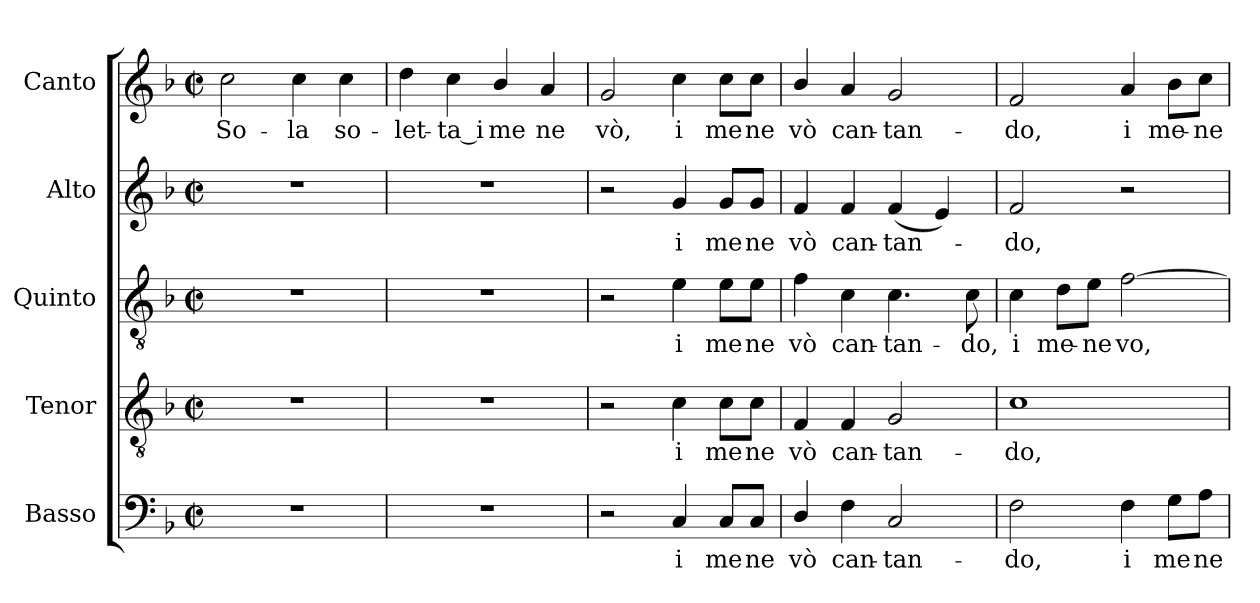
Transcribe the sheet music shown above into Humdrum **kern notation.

**kern	**text	**kern	**text	**kern	**text	**kern	**text	**kern	**text
*part5	*part5	*part4	*part4	*part3	*part3	*part2	*part2	*part1	*part1
*staff5	*staff5	*staff4	*staff4	*staff3	*staff3	*staff2	*staff2	*staff1	*staff1
*I"Basso	*	*I"Tenor	*	*I"Quinto	*	*I"Alto	*	*I"Canto	*
*I'B.	*	*I'T.	*	*I'T.	*	*I'A.	*	*	*
!!LO:PB:g=z
*clefF4	*	*clefGv2	*	*clefGv2	*	*clefG2	*	*clefG2	*
*	*	*ITrd7c12	*	*ITrd7c12	*	*	*	*	*
*k[b-]	*	*k[b-]	*	*k[b-]	*	*k[b-]	*	*k[b-]	*
*F:	*	*F:	*	*F:	*	*F:	*	*F:	*
*M2/2	*	*M2/2	*	*M2/2	*	*M2/2	*	*M2/2	*
*met(c|)	*	*met(c|)	*	*met(c|)	*	*met(c|)	*	*met(c|)	*
=1	=1	=1	=1	=1	=1	=1	=1	=1	=1
!	!	!	!	!	!	!	!	!	!LO:LY:b:color=#000000
1r	.	1r	.	1r	.	1r	.	2cci\	So-
!	!	!	!	!	!	!	!	!	!LO:LY:b:color=#000000
.	.	.	.	.	.	.	.	4cci\	-la
!	!	!	!	!	!	!	!	!	!LO:LY:b:color=#000000
.	.	.	.	.	.	.	.	4cci\	so-
=2	=2	=2	=2	=2	=2	=2	=2	=2	=2
!	!	!	!	!	!	!	!	!	!LO:LY:b:color=#000000
1r	.	1r	.	1r	.	1r	.	4ddi\	-let-
!	!	!	!	!	!	!	!	!	!LO:LY:b:color=#000000
.	.	.	.	.	.	.	.	4cci\	-ta_i
!	!	!	!	!	!	!	!	!	!LO:LY:b:color=#000000
.	.	.	.	.	.	.	.	4b-i/	me
!	!	!	!	!	!	!	!	!	!LO:LY:b:color=#000000
.	.	.	.	.	.	.	.	4ai/	ne
=3	=3	=3	=3	=3	=3	=3	=3	=3	=3
!	!	!	!	!	!	!	!	!	!LO:LY:b:color=#000000
2r	.	2r	.	2r	.	2r	.	2gi/	vò,
!	!LO:LY:b:color=#000000	!	!	!	!	!	!	!	!
!	!	!	!LO:LY:b:color=#000000	!	!	!	!	!	!
!	!	!	!	!	!LO:LY:b:color=#000000	!	!	!	!
!	!	!	!	!	!	!	!LO:LY:b:color=#000000	!	!
!	!	!	!	!	!	!	!	!	!LO:LY:b:color=#000000
4Ci/	i	4Ci\	i	4Ei\	i	4gi/	i	4cci\	i
!	!LO:LY:b:color=#000000	!	!	!	!	!	!	!	!
!	!	!	!LO:LY:b:color=#000000	!	!	!	!	!	!
!	!	!	!	!	!LO:LY:b:color=#000000	!	!	!	!
!	!	!	!	!	!	!	!LO:LY:b:color=#000000	!	!
!	!	!	!	!	!	!	!	!	!LO:LY:b:color=#000000
8Ci/L	me	8Ci\L	me	8Ei\L	me	8gi/L	me	8cci\L	me
!	!LO:LY:b:color=#000000	!	!	!	!	!	!	!	!
!	!	!	!LO:LY:b:color=#000000	!	!	!	!	!	!
!	!	!	!	!	!LO:LY:b:color=#000000	!	!	!	!
!	!	!	!	!	!	!	!LO:LY:b:color=#000000	!	!
!	!	!	!	!	!	!	!	!	!LO:LY:b:color=#000000
8Ci/J	ne	8Ci\J	ne	8Ei\J	ne	8gi/J	ne	8cci\J	ne
=4	=4	=4	=4	=4	=4	=4	=4	=4	=4
!	!LO:LY:b:color=#000000	!	!	!	!	!	!	!	!
!	!	!	!LO:LY:b:color=#000000	!	!	!	!	!	!
!	!	!	!	!	!LO:LY:b:color=#000000	!	!	!	!
!	!	!	!	!	!	!	!LO:LY:b:color=#000000	!	!
!	!	!	!	!	!	!	!	!	!LO:LY:b:color=#000000
4Di/	vò	4FFi/	vò	4Fi\	vò	4fi/	vò	4b-i/	vò
!	!LO:LY:b:color=#000000	!	!	!	!	!	!	!	!
!	!	!	!LO:LY:b:color=#000000	!	!	!	!	!	!
!	!	!	!	!	!LO:LY:b:color=#000000	!	!	!	!
!	!	!	!	!	!	!	!LO:LY:b:color=#000000	!	!
!	!	!	!	!	!	!	!	!	!LO:LY:b:color=#000000
4Fi\	can-	4FFi/	can-	4Ci\	can-	4fi/	can-	4ai/	can-
!	!LO:LY:b:color=#000000	!	!	!	!	!	!	!	!
!	!	!	!LO:LY:b:color=#000000	!	!	!	!	!	!
!	!	!	!	!	!LO:LY:b:color=#000000	!	!	!	!
!	!	!	!	!	!	!	!LO:LY:b:color=#000000	!	!
!	!	!	!	!	!	!	!	!	!LO:LY:b:color=#000000
2Ci/	-tan-	2GGi/	-tan-	4.Ci\	-tan-	(4fi/	-tan-	2gi/	-tan-
.	.	.	.	.	.	4ei/)	.	.	.
!	!	!	!	!	!LO:LY:b:color=#000000	!	!	!	!
.	.	.	.	8Ci\	-do,	.	.	.	.
=5	=5	=5	=5	=5	=5	=5	=5	=5	=5
!	!LO:LY:b:color=#000000	!	!	!	!	!	!	!	!
!	!	!	!LO:LY:b:color=#000000	!	!	!	!	!	!
!	!	!	!	!	!LO:LY:b:color=#000000	!	!	!	!
!	!	!	!	!	!	!	!LO:LY:b:color=#000000	!	!
!	!	!	!	!	!	!	!	!	!LO:LY:b:color=#000000
2Fi\	-do,	1Ci	-do,	4Ci\	i	2fi/	-do,	2fi/	-do,
!	!	!	!	!	!LO:LY:b:color=#000000	!	!	!	!
.	.	.	.	8Di\L	me-	.	.	.	.
!	!	!	!	!	!LO:LY:b:color=#000000	!	!	!	!
.	.	.	.	8Ei\J	-ne	.	.	.	.
!	!LO:LY:b:color=#000000	!	!	!	!	!	!	!	!
!	!	!	!	!	!LO:LY:b:color=#000000	!	!	!	!
!	!	!	!	!	!	!	!	!	!LO:LY:b:color=#000000
4Fi\	i	.	.	[2Fi\	vo,	2r	.	4ai/	i
!	!LO:LY:b:color=#000000	!	!	!	!	!	!	!	!
!	!	!	!	!	!	!	!	!	!LO:LY:b:color=#000000
8Gi\L	me	.	.	.	.	.	.	8b-i\L	me-
!	!LO:LY:b:color=#000000	!	!	!	!	!	!	!	!
!	!	!	!	!	!	!	!	!	!LO:LY:b:color=#000000
8Ai\J	ne	.	.	.	.	.	.	8cci\J	-ne
=	=	=	=	=	=	=	=	=	=
*-	*-	*-	*-	*-	*-	*-	*-	*-	*-
